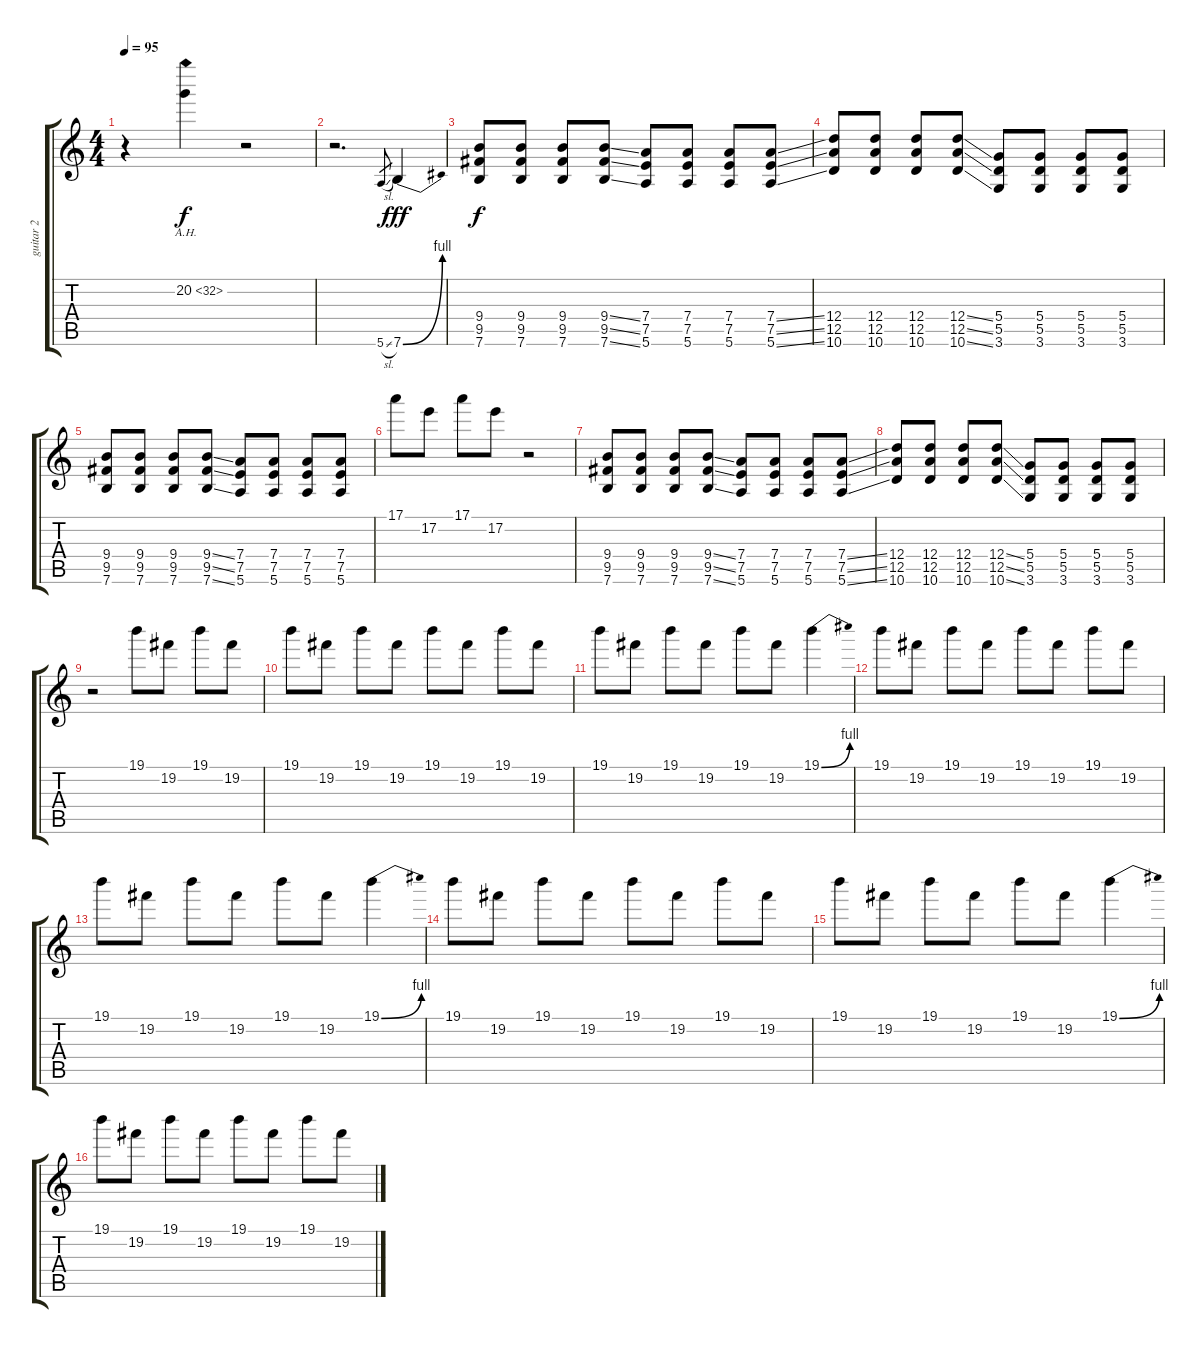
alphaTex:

\track ("guitar 2" "guitar 2") {instrument distortionguitar}
\staff {score tabs}
\tuning (E4 B3 G3 D3 A2 E2) {hide}
\ts (4 4)
\tempo 95
\clef g2
\ks c
r.4{dy f} 20.2{ah 12}.4 r.2 |
r.2{d} 5.6{sl}.8{gr} 7.6{be (bend 0 0 60 4)}.4{dy fff} |
(9.4 9.5 7.6).8{dy f} (9.4 9.5 7.6).8 (9.4 9.5 7.6).8 (9.4{ss} 9.5{ss} 7.6{ss}).8 (7.4 7.5 5.6).8 (7.4 7.5 5.6).8 (7.4 7.5 5.6).8 (7.4{ss} 7.5{ss} 5.6{ss}).8 |
(12.4 12.5 10.6).8 (12.4 12.5 10.6).8 (12.4 12.5 10.6).8 (12.4{ss} 12.5{ss} 10.6{ss}).8 (5.4 5.5 3.6).8 (5.4 5.5 3.6).8 (5.4 5.5 3.6).8 (5.4 5.5 3.6).8 |
(9.4 9.5 7.6).8 (9.4 9.5 7.6).8 (9.4 9.5 7.6).8 (9.4{ss} 9.5{ss} 7.6{ss}).8 (7.4 7.5 5.6).8 (7.4 7.5 5.6).8 (7.4 7.5 5.6).8 (7.4 7.5 5.6).8 |
17.1.8 17.2.8 17.1.8 17.2.8 r.2 |
(9.4 9.5 7.6).8 (9.4 9.5 7.6).8 (9.4 9.5 7.6).8 (9.4{ss} 9.5{ss} 7.6{ss}).8 (7.4 7.5 5.6).8 (7.4 7.5 5.6).8 (7.4 7.5 5.6).8 (7.4{ss} 7.5{ss} 5.6{ss}).8 |
(12.4 12.5 10.6).8 (12.4 12.5 10.6).8 (12.4 12.5 10.6).8 (12.4{ss} 12.5{ss} 10.6{ss}).8 (5.4 5.5 3.6).8 (5.4 5.5 3.6).8 (5.4 5.5 3.6).8 (5.4 5.5 3.6).8 |
r.2 19.1.8 19.2.8 19.1.8 19.2.8 |
19.1.8 19.2.8 19.1.8 19.2.8 19.1.8 19.2.8 19.1.8 19.2.8 |
19.1.8 19.2.8 19.1.8 19.2.8 19.1.8 19.2.8 19.1{be (bend 0 0 60 4)}.4 |
19.1.8 19.2.8 19.1.8 19.2.8 19.1.8 19.2.8 19.1.8 19.2.8 |
19.1.8 19.2.8 19.1.8 19.2.8 19.1.8 19.2.8 19.1{be (bend 0 0 60 4)}.4 |
19.1.8 19.2.8 19.1.8 19.2.8 19.1.8 19.2.8 19.1.8 19.2.8 |
19.1.8 19.2.8 19.1.8 19.2.8 19.1.8 19.2.8 19.1{be (bend 0 0 60 4)}.4 |
19.1.8 19.2.8 19.1.8 19.2.8 19.1.8 19.2.8 19.1.8 19.2.8
